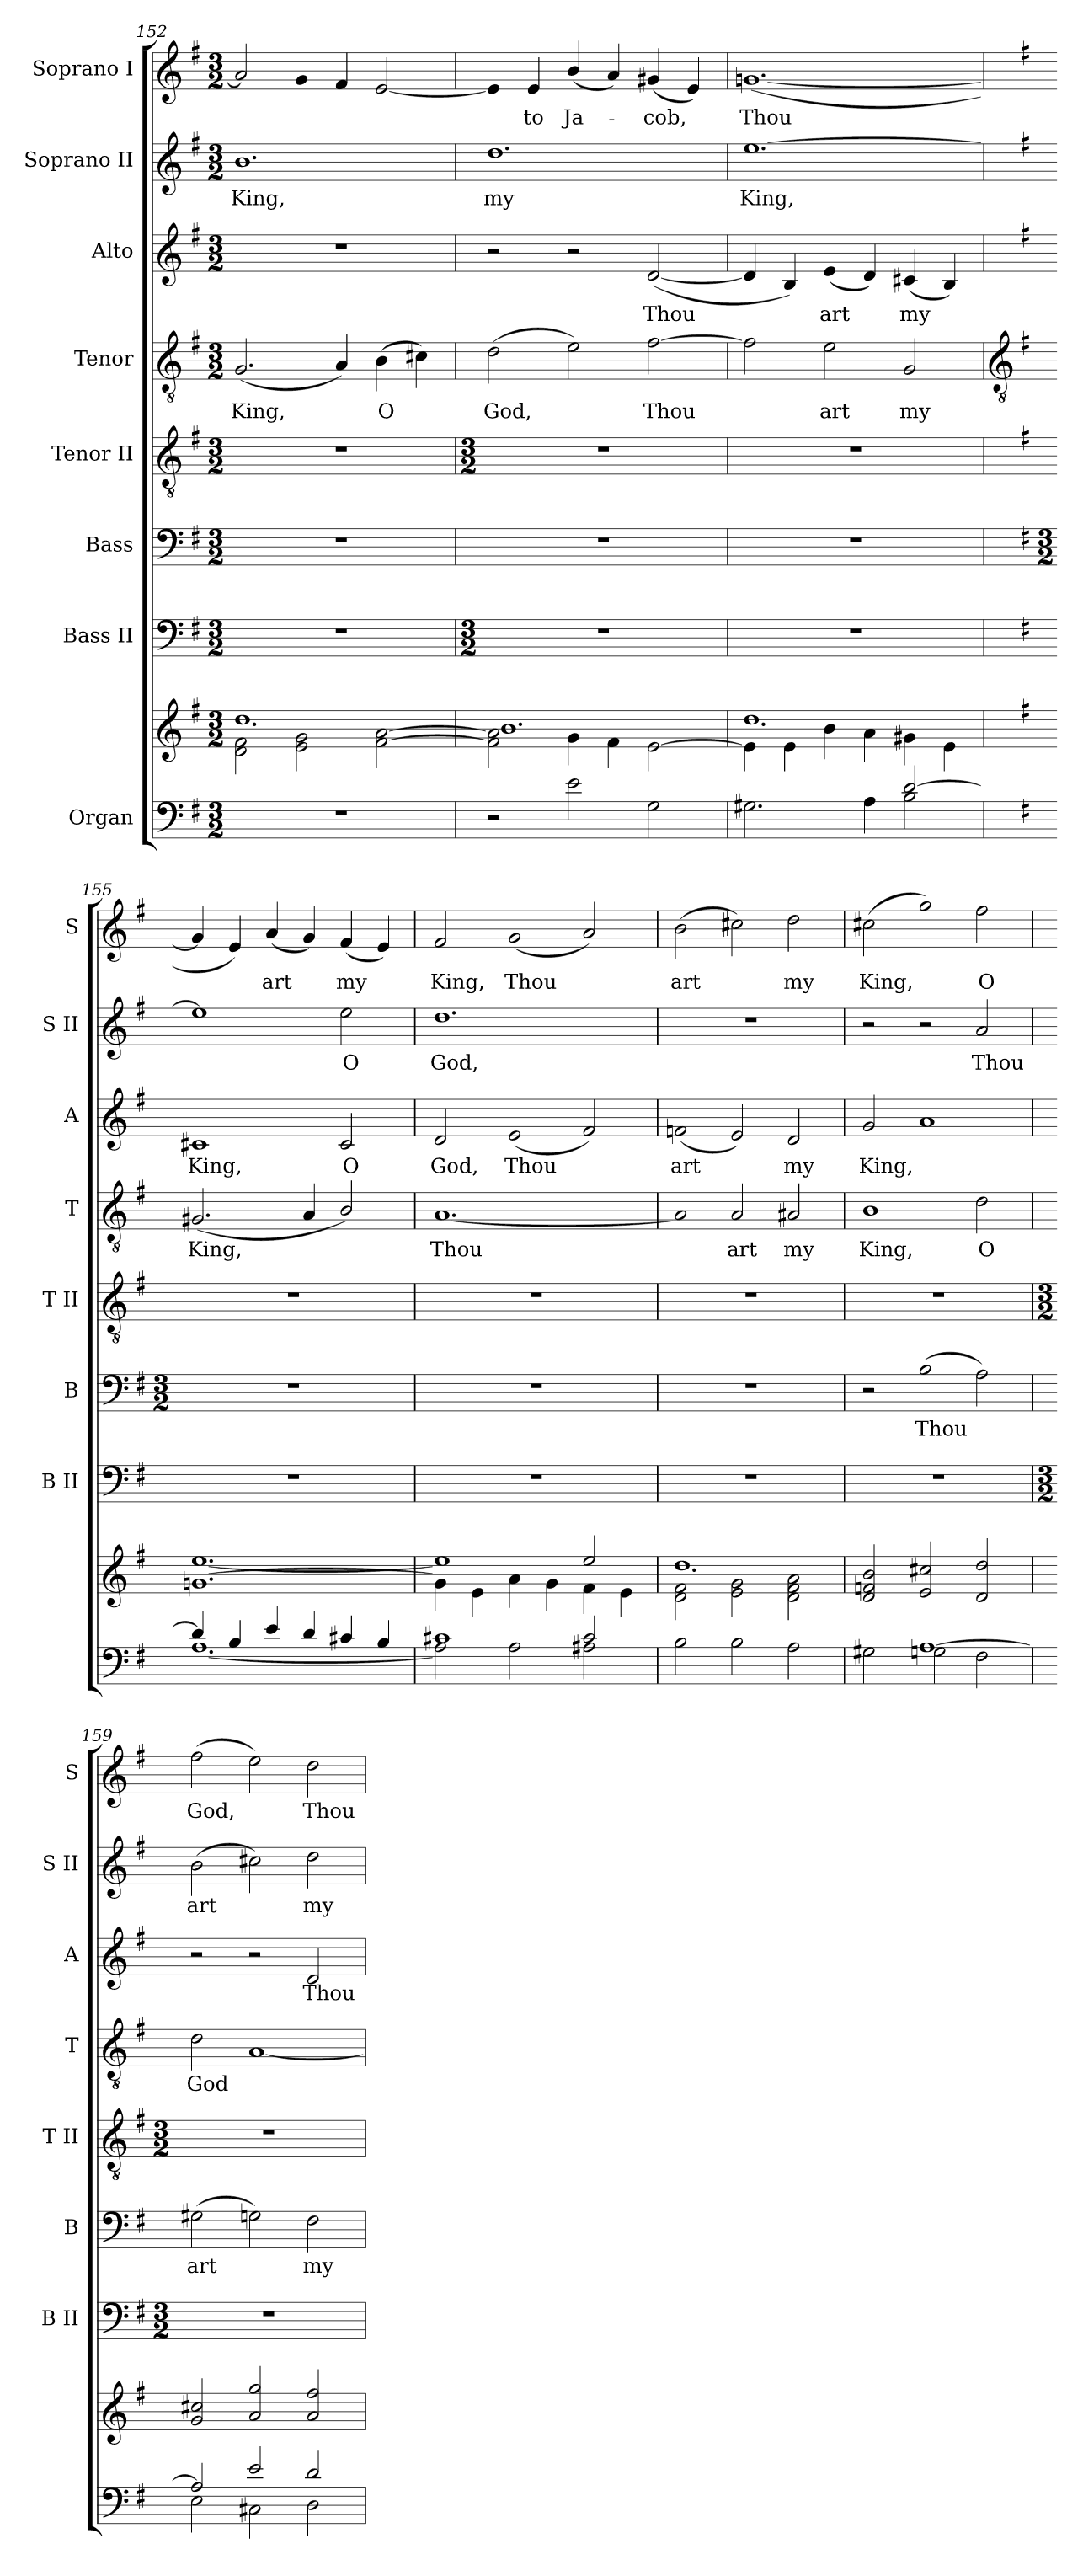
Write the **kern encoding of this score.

**kern	**kern	**kern	**kern	**text	**kern	**kern	**text	**kern	**text	**kern	**text	**kern	**text
*part8	*part8	*part7	*part6	*part6	*part5	*part4	*part4	*part3	*part3	*part2	*part2	*part1	*part1
*staff9	*staff8	*staff7	*staff6	*staff6	*staff5	*staff4	*staff4	*staff3	*staff3	*staff2	*staff2	*staff1	*staff1
*I"Organ	*	*I"Bass II	*I"Bass	*	*I"Tenor II	*I"Tenor	*	*I"Alto	*	*I"Soprano II	*	*I"Soprano I	*
*	*	*I'B II	*I'B	*	*I'T II	*I'T	*	*I'A	*	*I'S II	*	*I'S	*
*clefF4	*clefG2	*clefF4	*clefF4	*	*clefGv2	*clefGv2	*	*clefG2	*	*clefG2	*	*clefG2	*
*k[f#]	*k[f#]	*k[f#]	*k[f#]	*	*k[f#]	*k[f#]	*	*k[f#]	*	*k[f#]	*	*k[f#]	*
*G:	*G:	*G:	*G:	*	*G:	*G:	*	*G:	*	*G:	*	*G:	*
*M3/2	*M3/2	*M3/2	*M3/2	*	*M3/2	*M3/2	*	*M3/2	*	*M3/2	*	*M3/2	*
=152	=152	=152	=152	=152	=152	=152	=152	=152	=152	=152	=152	=152	=152
!LO:N:vis=1	!	!	!	!	!	!	!LO:LY:b	!LO:N:vis=1	!	!	!LO:LY:b	!	!
*	*^	*	*	*	*	*	*	*	*	*	*	*	*
1.r	2d\ 2f#\	1.dd\	1.r	1.r	.	1.r	(<2.G	King,	1.r	.	1.b	King,	2a]	.
.	2e\ 2g\	.	.	.	.	.	.	.	.	.	.	.	4g	.
.	.	.	.	.	.	.	4A)	.	.	.	.	.	4f#	.
!	!	!	!	!	!	!	!	!LO:LY:b	!	!	!	!	!	!
.	[2f#\ [2a\	.	.	.	.	.	(>4B	O	.	.	.	.	[2e	.
.	.	.	.	.	.	.	4c#X)	.	.	.	.	.	.	.
!!LO:LB:g=z
=153	=153	=153	=153	=153	=153	=153	=153	=153	=153	=153	=153	=153	=153	=153
*	*	*	*M3/2	*	*	*M3/2	*	*	*	*	*	*	*	*
!	!	!	!	!	!	!	!	!LO:LY:b	!	!	!	!LO:LY:b	!	!
2r	2f#\] 2a\]	1.b\	1.r	1.r	.	1.r	(>2d	God,	2r	.	1.dd	my	4e]	.
!	!	!	!	!	!	!	!	!	!	!	!	!	!	!LO:LY:b
.	.	.	.	.	.	.	.	.	.	.	.	.	4e	to
!	!	!	!	!	!	!	!	!	!	!	!	!	!	!LO:LY:b
2e	4g\	.	.	.	.	.	2e)	.	2r	.	.	.	(<4b/	Ja-
.	4f#\	.	.	.	.	.	.	.	.	.	.	.	4a)	.
!	!	!	!	!	!	!	!	!LO:LY:b	!	!LO:LY:b	!	!	!	!LO:LY:b
2G	[2e\	.	.	.	.	.	[2f#	Thou	(<[2d	Thou	.	.	(<4g#X	cob,
.	.	.	.	.	.	.	.	.	.	.	.	.	4e)	.
!!LO:LB:g=z
=154	=154	=154	=154	=154	=154	=154	=154	=154	=154	=154	=154	=154	=154	=154
*^	*	*	*	*	*	*	*	*	*	*	*	*	*	*
!	!	!	!	!	!	!	!	!	!	!	!	!	!LO:LY:b	!	!LO:LY:b
2ryy	2.G#X\	4e\]	1.dd\	1.r	1.r	.	1.r	2f#]	.	4d]	.	[1.ee	King,	(<[1.gn	Thou
.	.	4e\	.	.	.	.	.	.	.	4B)	.	.	.	.	.
!	!	!	!	!	!	!	!	!	!LO:LY:b	!	!LO:LY:b	!	!	!	!
2ryy	.	4b\	.	.	.	.	.	2e	art	(<4e	art	.	.	.	.
.	4A\	4a\	.	.	.	.	.	.	.	4d)	.	.	.	.	.
!	!	!	!	!	!	!	!	!	!LO:LY:b	!	!LO:LY:b	!	!	!	!
[2d/	2B\	4g#X\	.	.	.	.	.	2G	my	(<4c#X	my	.	.	.	.
.	.	4e\	.	.	.	.	.	.	.	4B)	.	.	.	.	.
!!LO:LB:g=z
=155	=155	=155	=155	=155	=155	=155	=155	=155	=155	=155	=155	=155	=155	=155	=155
*	*	*	*	*	*	*	*	*clefGv2	*	*	*	*	*	*	*
*	*	*	*	*	*k[f#]	*	*	*	*	*	*	*	*	*	*
*	*	*	*	*	*G:	*	*	*	*	*	*	*	*	*	*
*	*	*	*	*	*M3/2	*	*	*	*	*	*	*	*	*	*
!	!	!	!	!	!LO:N:vis=1	!	!	!	!LO:LY:b	!	!LO:LY:b	!	!	!	!
4d/]	[1.A\	[1.gn/	[1.ee\	1.r	1.r	.	1.r	(<2.G#X	King,	1c#X	King,	1ee]	.	4g]	.
4B/	.	.	.	.	.	.	.	.	.	.	.	.	.	4e)	.
!	!	!	!	!	!	!	!	!	!	!	!	!	!	!	!LO:LY:b
4e/	.	.	.	.	.	.	.	.	.	.	.	.	.	(<4a	art
4d/	.	.	.	.	.	.	.	4A	.	.	.	.	.	4g)	.
!	!	!	!	!	!	!	!	!	!	!	!LO:LY:b	!	!LO:LY:b	!	!LO:LY:b
4c#X/	.	.	.	.	.	.	.	2B/)	.	2c#	O	2ee	O	(<4f#	my
4B/	.	.	.	.	.	.	.	.	.	.	.	.	.	4e)	.
=156	=156	=156	=156	=156	=156	=156	=156	=156	=156	=156	=156	=156	=156	=156	=156
!	!	!	!	!	!LO:N:vis=1	!	!	!	!LO:LY:b	!	!LO:LY:b	!	!LO:LY:b	!	!LO:LY:b
1c#X/	2A\]	4g\]	1ee\]	1.r	1.r	.	1.r	[1.A	Thou	2d	God,	1.dd	God,	2f#	King,
.	.	4e\	.	.	.	.	.	.	.	.	.	.	.	.	.
!	!	!	!	!	!	!	!	!	!	!	!LO:LY:b	!	!	!	!LO:LY:b
.	2A\	4a\	.	.	.	.	.	.	.	(<2e	Thou	.	.	(<2g	Thou
.	.	4g\	.	.	.	.	.	.	.	.	.	.	.	.	.
2c#/	2A#X\	4f#\	2ee/	.	.	.	.	.	.	2f#)	.	.	.	2a)	.
.	.	4e\	.	.	.	.	.	.	.	.	.	.	.	.	.
=157	=157	=157	=157	=157	=157	=157	=157	=157	=157	=157	=157	=157	=157	=157	=157
!LO:N:vis=1	!	!	!	!	!LO:N:vis=1	!	!	!	!	!	!LO:LY:b	!LO:N:vis=1	!	!	!LO:LY:b
1.ryy	2B\	2d\ 2f#\	1.dd\	1.r	1.r	.	1.r	2A]	.	(<2fn	art	1.r	.	(>2b	art
!	!	!	!	!	!	!	!	!	!LO:LY:b	!	!	!	!	!	!
.	2B\	2e\ 2g\	.	.	.	.	.	2A	art	2e)	.	.	.	2cc#X)	.
!	!	!	!	!	!	!	!	!	!LO:LY:b	!	!LO:LY:b	!	!	!	!LO:LY:b
.	2A\	2d\ 2f#\ 2a\	.	.	.	.	.	2A#X	my	2d	my	.	.	2dd	my
=158	=158	=158	=158	=158	=158	=158	=158	=158	=158	=158	=158	=158	=158	=158	=158
!	!	!	!LO:N:vis=1	!	!	!	!	!	!LO:LY:b	!	!LO:LY:b	!	!	!	!LO:LY:b
2ryy	2G#X\	2d/ 2fn/ 2b/	1.ryy	1.r	2r	.	1.r	1B	King,	2g	King,	2r	.	(>2cc#X	King,
!	!	!	!	!	!	!LO:LY:b	!	!	!	!	!	!	!	!	!
[1A/	2Gn\	2e/ 2cc#X/	.	.	(>2B	Thou	.	.	.	1a	.	2r	.	2gg)	.
!	!	!	!	!	!	!	!	!	!LO:LY:b	!	!	!	!LO:LY:b	!	!LO:LY:b
.	2F#\	2d/ 2dd/	.	.	2A)	.	.	2d	O	.	.	2a	Thou	2ff#	O
!!LO:LB:g=z
=159	=159	=159	=159	=159	=159	=159	=159	=159	=159	=159	=159	=159	=159	=159	=159
*	*	*	*	*M3/2	*	*	*M3/2	*	*	*	*	*	*	*	*
!	!	!	!LO:N:vis=1	!	!	!LO:LY:b	!	!	!LO:LY:b	!	!	!	!LO:LY:b	!	!LO:LY:b
2A/]	2E\	2g/ 2cc#X/	1.ryy	1.r	(>2G#X	art	1.r	2d	God	2r	.	(>2b	art	(>2ff#	God,
2e/	2C#X\	2a/ 2gg/	.	.	2Gn)	.	.	[1A	.	2r	.	2cc#X)	.	2ee)	.
!	!	!	!	!	!	!LO:LY:b	!	!	!	!	!LO:LY:b	!	!LO:LY:b	!	!LO:LY:b
2d/	2D\	2a/ 2ff#/	.	.	2F#	my	.	.	.	2d	Thou	2dd	my	2dd	Thou
*v	*v	*	*	*	*	*	*	*	*	*	*	*	*	*	*
*	*v	*v	*	*	*	*	*	*	*	*	*	*	*	*
=	=	=	=	=	=	=	=	=	=	=	=	=	=
*-	*-	*-	*-	*-	*-	*-	*-	*-	*-	*-	*-	*-	*-
